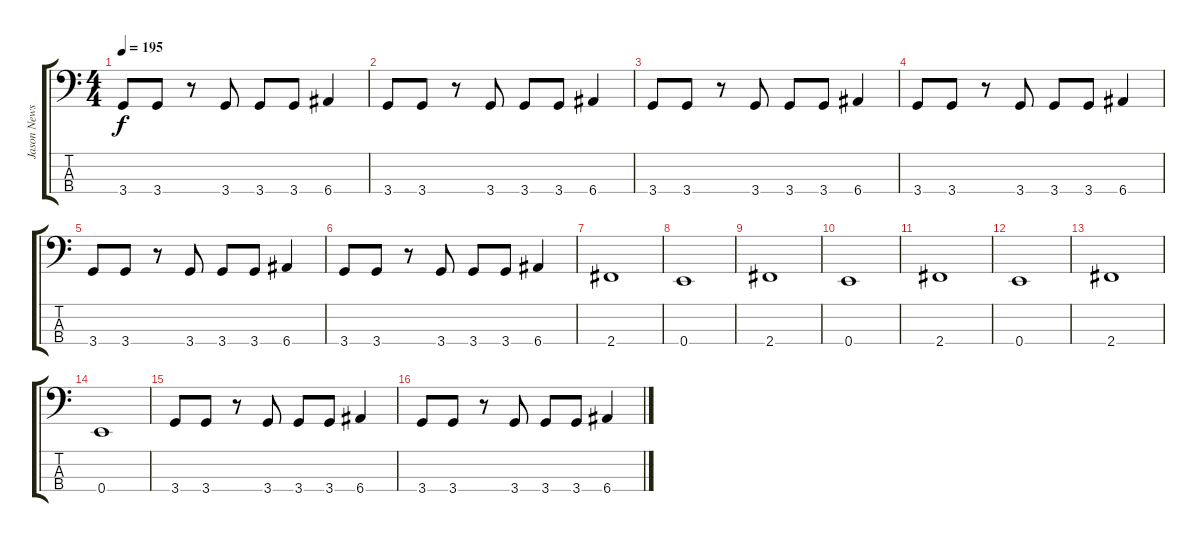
\track ("Jason Newsted" "Jason News") {instrument electricbasspick}
\staff {score tabs}
\tuning (G2 D2 A1 E1) {hide}
\ts (4 4)
\tempo 195
\clef f4
\ks c
3.4.8{dy f} 3.4.8 r.8 3.4.8 3.4.8 3.4.8 6.4.4 |
3.4.8 3.4.8 r.8 3.4.8 3.4.8 3.4.8 6.4.4 |
3.4.8 3.4.8 r.8 3.4.8 3.4.8 3.4.8 6.4.4 |
3.4.8 3.4.8 r.8 3.4.8 3.4.8 3.4.8 6.4.4 |
3.4.8 3.4.8 r.8 3.4.8 3.4.8 3.4.8 6.4.4 |
3.4.8 3.4.8 r.8 3.4.8 3.4.8 3.4.8 6.4.4 |
2.4.1 |
0.4.1 |
2.4.1 |
0.4.1 |
2.4.1 |
0.4.1 |
2.4.1 |
0.4.1 |
3.4.8 3.4.8 r.8 3.4.8 3.4.8 3.4.8 6.4.4 |
3.4.8 3.4.8 r.8 3.4.8 3.4.8 3.4.8 6.4.4
